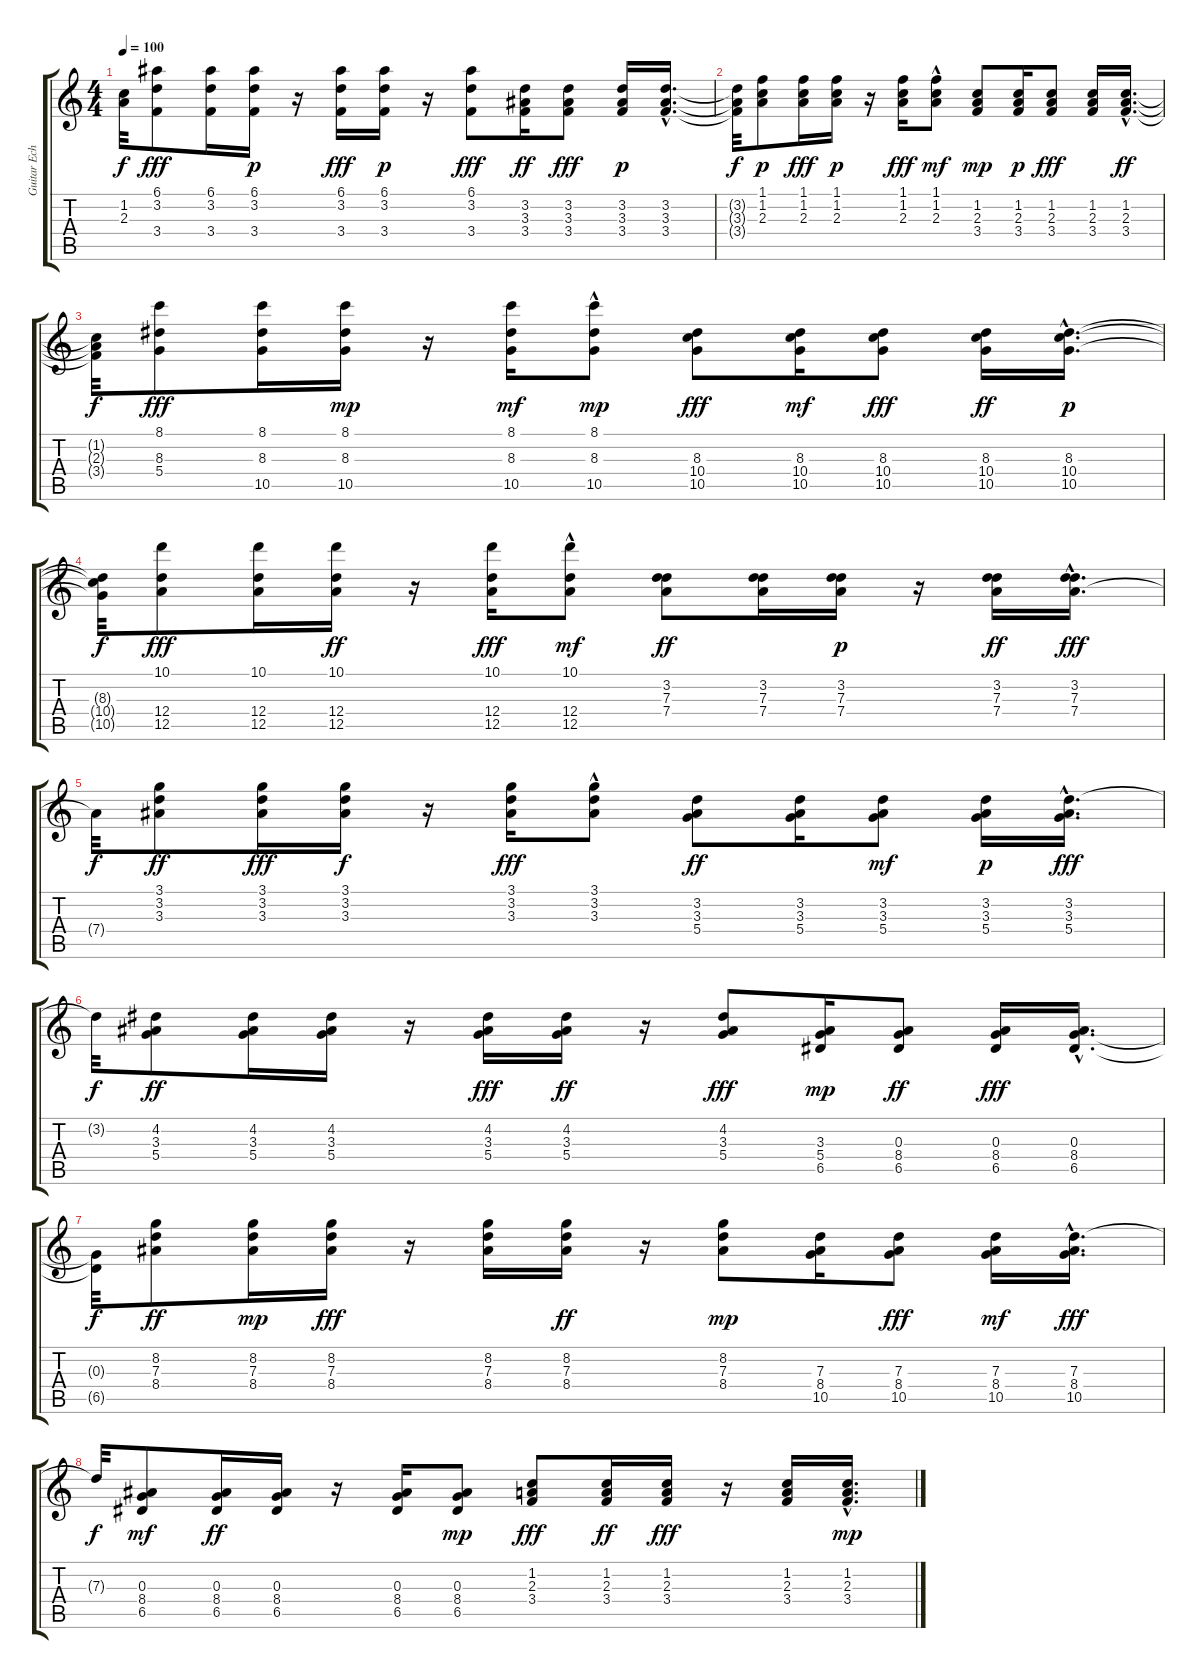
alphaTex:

\track ("Guitar Echo" "Guitar Ech") {instrument electricguitarmuted}
\staff {score tabs}
\tuning (E4 B3 G3 D3 A2 E2) {hide}
\ts (4 4)
\tempo 100
\clef g2
\ks c
(1.2{t} 2.3{t}).32{dy f} (6.1 3.2 3.4).8{dy fff} (6.1 3.2 3.4).16 (6.1 3.2 3.4).16{dy p} r.16 (6.1 3.2 3.4).16{dy fff} (6.1 3.2 3.4).16{dy p} r.16 (6.1 3.2 3.4).8{dy fff} (3.2 3.3 3.4).16{dy ff} (3.2 3.3 3.4).8{dy fff} (3.2 3.3 3.4).16{dy p} (3.2{hac} 3.3{hac} 3.4{hac}).16{d} |
(3.2{t} 3.3{t} 3.4{t}).32{dy f} (1.1 1.2 2.3).8{dy p} (1.1 1.2 2.3).16{dy fff} (1.1 1.2 2.3).16{dy p} r.16 (1.1 1.2 2.3).16{dy fff} (1.1{hac} 1.2 2.3).8{dy mf} (1.2 2.3 3.4).8{dy mp} (1.2 2.3 3.4).16{dy p} (1.2 2.3 3.4).8{dy fff} (1.2 2.3 3.4).16 (1.2{hac} 2.3{hac} 3.4{hac}).16{d dy ff} |
(1.2{t} 2.3{t} 3.4{t}).32{dy f} (8.1 8.3 5.4).8{dy fff} (8.1 8.3 10.5).16 (8.1 8.3 10.5).16{dy mp} r.16 (8.1 8.3 10.5).16{dy mf} (8.1{hac} 8.3 10.5).8{dy mp} (8.3 10.4 10.5).8{dy fff} (8.3 10.4 10.5).16{dy mf} (8.3 10.4 10.5).8{dy fff} (8.3 10.4 10.5).16{dy ff} (8.3{hac} 10.4{hac} 10.5{hac}).16{d dy p} |
(8.3{t} 10.4{t} 10.5{t}).32{dy f} (10.1 12.4 12.5).8{dy fff} (10.1 12.4 12.5).16 (10.1 12.4 12.5).16{dy ff} r.16 (10.1 12.4 12.5).16{dy fff} (10.1{hac} 12.4 12.5).8{dy mf} (3.2 7.3 7.4).8{dy ff} (3.2 7.3 7.4).16 (3.2 7.3 7.4).16{dy p} r.16 (3.2 7.3 7.4).16{dy ff} (3.2 7.3 7.4{hac}).16{d dy fff} |
7.4{t}.32{dy f} (3.1 3.2 3.3).8{dy ff} (3.1 3.2 3.3).16{dy fff} (3.1 3.2 3.3).16{dy f} r.16 (3.1 3.2 3.3).16{dy fff} (3.1{hac} 3.2 3.3).8 (3.2 3.3 5.4).8{dy ff} (3.2 3.3 5.4).16 (3.2 3.3 5.4).8{dy mf} (3.2 3.3 5.4).16{dy p} (3.2{hac} 3.3 5.4).16{d dy fff} |
3.2{t}.32{dy f} (4.2 3.3 5.4).8{dy ff} (4.2 3.3 5.4).16 (4.2 3.3 5.4).16 r.16 (4.2 3.3 5.4).16{dy fff} (4.2 3.3 5.4).16{dy ff} r.16 (4.2 3.3 5.4).8{dy fff} (3.3 5.4 6.5).16{dy mp} (0.3 8.4 6.5).8{dy ff} (0.3 8.4 6.5).16{dy fff} (0.3{hac} 8.4 6.5{hac}).16{d} |
(0.3{t} 6.5{t}).32{dy f} (8.2 7.3 8.4).8{dy ff} (8.2 7.3 8.4).16{dy mp} (8.2 7.3 8.4).16{dy fff} r.16 (8.2 7.3 8.4).16 (8.2 7.3 8.4).16{dy ff} r.16 (8.2 7.3 8.4).8{dy mp} (7.3 8.4 10.5).16 (7.3 8.4 10.5).8{dy fff} (7.3 8.4 10.5).16{dy mf} (7.3{hac} 8.4 10.5).16{d dy fff} |
7.3{t}.32{dy f} (0.3 8.4 6.5).8{dy mf} (0.3 8.4 6.5).16{dy ff} (0.3 8.4 6.5).16 r.16 (0.3 8.4 6.5).16 (0.3 8.4 6.5).8{dy mp} (1.2 2.3 3.4).8{dy fff} (1.2 2.3 3.4).16{dy ff} (1.2 2.3 3.4).16{dy fff} r.16 (1.2 2.3 3.4).16 (1.2{hac} 2.3{hac} 3.4).16{d dy mp}
